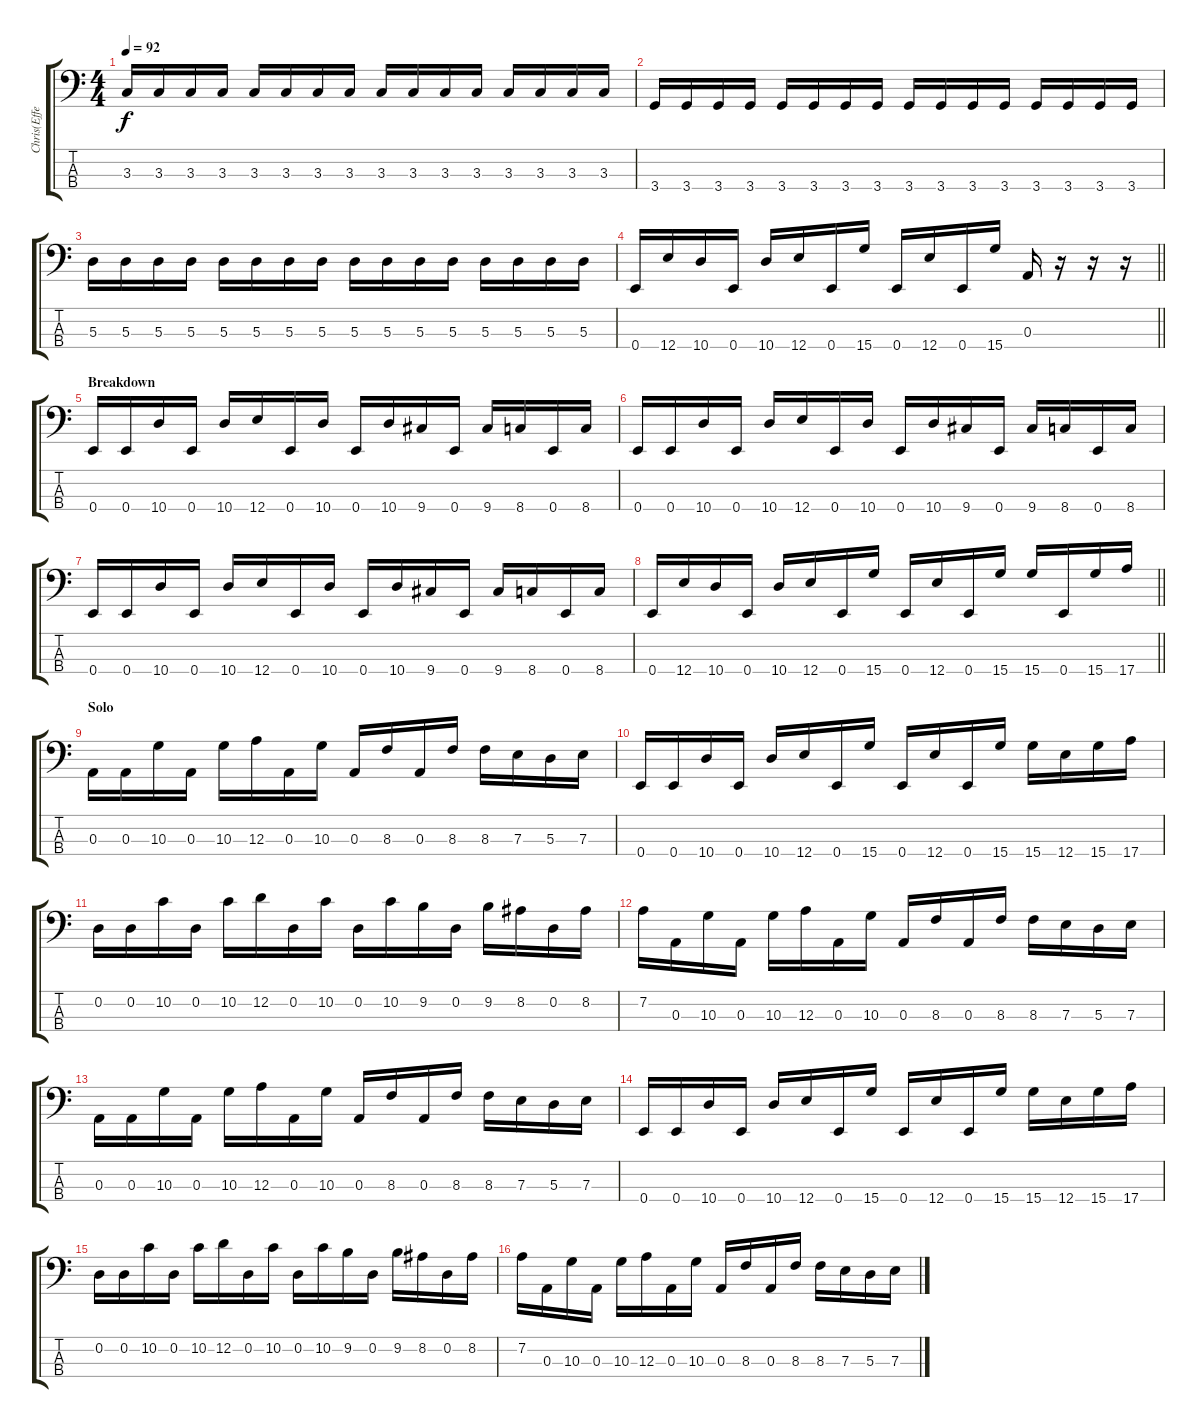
\track ("Chris(Effect)" "Chris(Effe") {instrument distortionguitar}
\staff {score tabs}
\tuning (G2 D2 A1 E1) {hide}
\ts (4 4)
\tempo 92
\clef f4
\ks c
3.3.16{dy f} 3.3.16 3.3.16 3.3.16 3.3.16 3.3.16 3.3.16 3.3.16 3.3.16 3.3.16 3.3.16 3.3.16 3.3.16 3.3.16 3.3.16 3.3.16 |
3.4.16 3.4.16 3.4.16 3.4.16 3.4.16 3.4.16 3.4.16 3.4.16 3.4.16 3.4.16 3.4.16 3.4.16 3.4.16 3.4.16 3.4.16 3.4.16 |
5.3.16 5.3.16 5.3.16 5.3.16 5.3.16 5.3.16 5.3.16 5.3.16 5.3.16 5.3.16 5.3.16 5.3.16 5.3.16 5.3.16 5.3.16 5.3.16 |
\barLineRight lightlight
0.4.16 12.4.16 10.4.16 0.4.16 10.4.16 12.4.16 0.4.16 15.4.16 0.4.16 12.4.16 0.4.16 15.4.16 0.3.16 r.16 r.16 r.16 |
\section ("" "Breakdown")
0.4.16 0.4.16 10.4.16 0.4.16 10.4.16 12.4.16 0.4.16 10.4.16 0.4.16 10.4.16 9.4.16 0.4.16 9.4.16 8.4.16 0.4.16 8.4.16 |
0.4.16 0.4.16 10.4.16 0.4.16 10.4.16 12.4.16 0.4.16 10.4.16 0.4.16 10.4.16 9.4.16 0.4.16 9.4.16 8.4.16 0.4.16 8.4.16 |
0.4.16 0.4.16 10.4.16 0.4.16 10.4.16 12.4.16 0.4.16 10.4.16 0.4.16 10.4.16 9.4.16 0.4.16 9.4.16 8.4.16 0.4.16 8.4.16 |
\barLineRight lightlight
0.4.16 12.4.16 10.4.16 0.4.16 10.4.16 12.4.16 0.4.16 15.4.16 0.4.16 12.4.16 0.4.16 15.4.16 15.4.16 0.4.16 15.4.16 17.4.16 |
\section ("" "Solo ")
0.3.16 0.3.16 10.3.16 0.3.16 10.3.16 12.3.16 0.3.16 10.3.16 0.3.16 8.3.16 0.3.16 8.3.16 8.3.16 7.3.16 5.3.16 7.3.16 |
0.4.16 0.4.16 10.4.16 0.4.16 10.4.16 12.4.16 0.4.16 15.4.16 0.4.16 12.4.16 0.4.16 15.4.16 15.4.16 12.4.16 15.4.16 17.4.16 |
0.2.16 0.2.16 10.2.16 0.2.16 10.2.16 12.2.16 0.2.16 10.2.16 0.2.16 10.2.16 9.2.16 0.2.16 9.2.16 8.2.16 0.2.16 8.2.16 |
7.2.16 0.3.16 10.3.16 0.3.16 10.3.16 12.3.16 0.3.16 10.3.16 0.3.16 8.3.16 0.3.16 8.3.16 8.3.16 7.3.16 5.3.16 7.3.16 |
0.3.16 0.3.16 10.3.16 0.3.16 10.3.16 12.3.16 0.3.16 10.3.16 0.3.16 8.3.16 0.3.16 8.3.16 8.3.16 7.3.16 5.3.16 7.3.16 |
0.4.16 0.4.16 10.4.16 0.4.16 10.4.16 12.4.16 0.4.16 15.4.16 0.4.16 12.4.16 0.4.16 15.4.16 15.4.16 12.4.16 15.4.16 17.4.16 |
0.2.16 0.2.16 10.2.16 0.2.16 10.2.16 12.2.16 0.2.16 10.2.16 0.2.16 10.2.16 9.2.16 0.2.16 9.2.16 8.2.16 0.2.16 8.2.16 |
7.2.16 0.3.16 10.3.16 0.3.16 10.3.16 12.3.16 0.3.16 10.3.16 0.3.16 8.3.16 0.3.16 8.3.16 8.3.16 7.3.16 5.3.16 7.3.16
